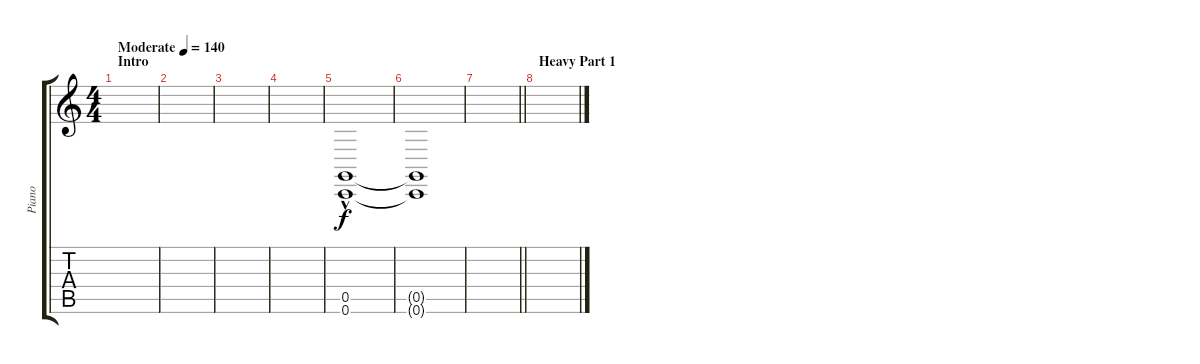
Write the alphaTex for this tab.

\track ("Piano" "Piano") {instrument electricgrandpiano}
\staff {score tabs}
\tuning (D4 A3 F3 C3 G2 C2) {hide}
\ts (4 4)
\section ("" "Intro")
\tempo (140 "Moderate")
\clef g2
\ks c
|
|
|
|
(0.5{hac} 0.6{hac}).1{volume 7} |
(0.5{t} 0.6{t}).1{dy f} |
\barLineRight lightlight
|
\section ("" "Heavy Part 1")
